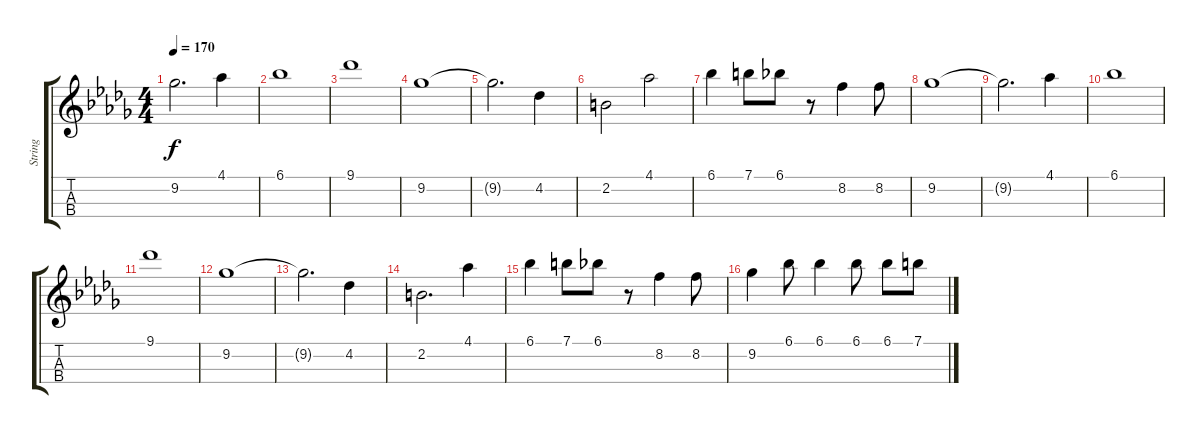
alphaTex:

\track ("String" "String") {instrument stringensemble1}
\staff {score tabs}
\tuning (E5 A4 D4 G3) {hide}
\ts (4 4)
\tempo 170
\clef g2
\ks db
9.2{t}.2{d dy f} 4.1.4 |
6.1.1 |
9.1.1 |
9.2.1 |
9.2{t}.2{d} 4.2.4 |
2.2.2 4.1.2 |
6.1.4 7.1.8 6.1.8 r.8 8.2.4 8.2.8 |
9.2.1 |
9.2{t}.2{d} 4.1.4 |
6.1.1 |
9.1.1 |
9.2.1 |
9.2{t}.2{d} 4.2.4 |
2.2.2{d} 4.1.4 |
6.1.4 7.1.8 6.1.8 r.8 8.2.4 8.2.8 |
9.2.4 6.1.8 6.1.4 6.1.8 6.1.8 7.1.8
